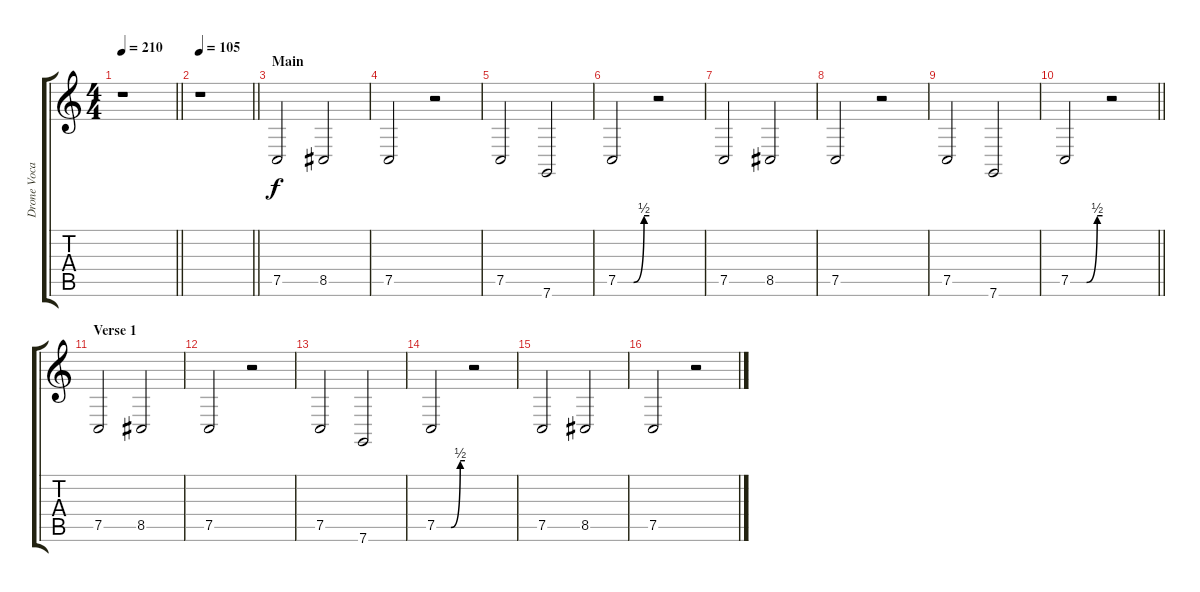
\track ("Drone Vocals 1 [Mark Lanegan]" "Drone Voca") {instrument pad7halo}
\staff {score tabs}
\tuning (C4 G3 Eb3 Bb2 F2 C2) {hide}
\ts (4 4)
\tempo 210
\clef g2
\barLineRight lightlight
\ks c
r.1{dy f} |
\section ("" "")
\tempo 105
\barLineRight lightlight
r.1 |
\section ("" "Main")
7.5.2 8.5.2 |
7.5.2 r.2 |
7.5.2 7.6.2 |
7.5{be (custom 0 0 30 0 50 2 60 2)}.2 r.2 |
7.5.2 8.5.2 |
7.5.2 r.2 |
7.5.2 7.6.2 |
\barLineRight lightlight
7.5{be (custom 0 0 30 0 50 2 60 2)}.2 r.2 |
\section ("" "Verse 1")
7.5.2 8.5.2 |
7.5.2 r.2 |
7.5.2 7.6.2 |
7.5{be (custom 0 0 30 0 50 2 60 2)}.2 r.2 |
7.5.2 8.5.2 |
7.5.2 r.2
